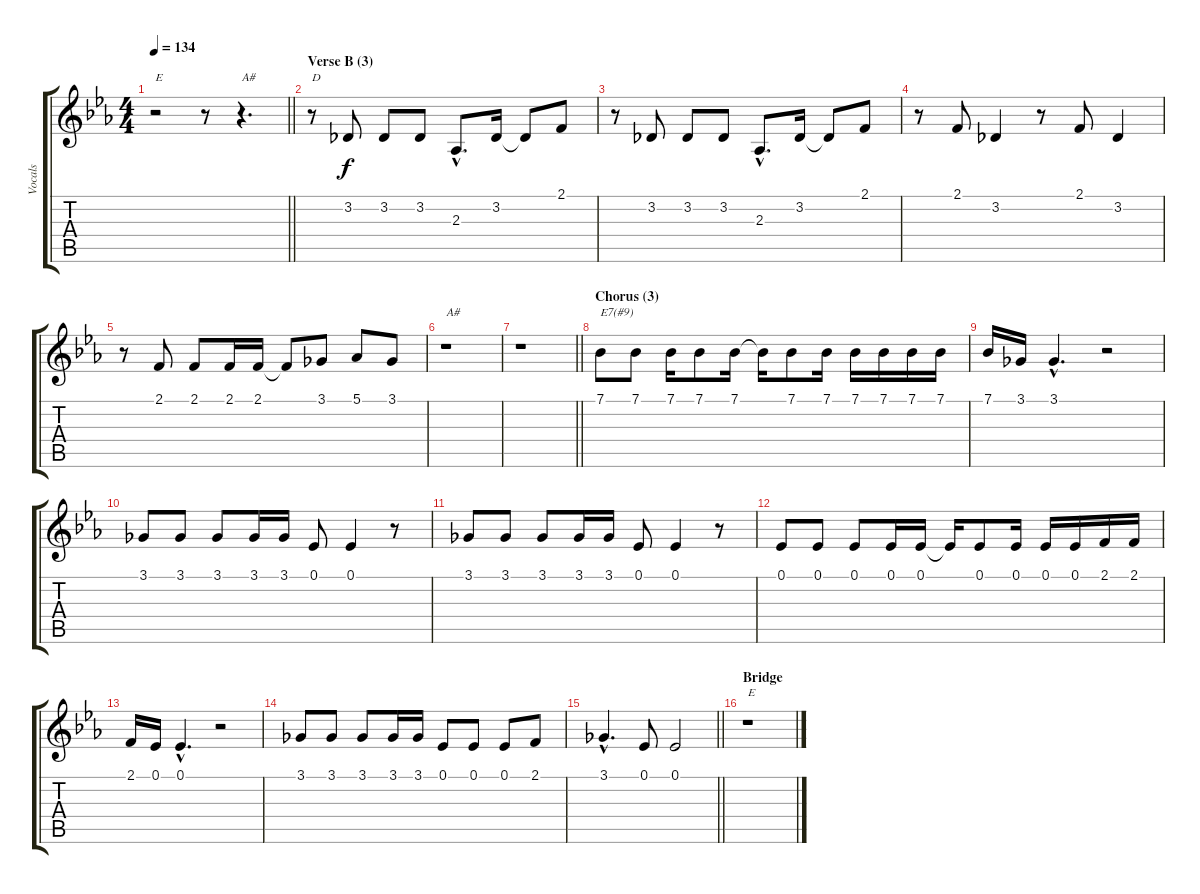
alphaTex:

\track ("Vocals" "Vocals") {instrument sopranosax}
\staff {score tabs}
\tuning (Eb4 Bb3 Gb3 Db3 Ab2 Eb2) {hide}
\ts (4 4)
\tempo 134
\clef g2
\barLineRight lightlight
\ks eb
r.2{txt "E" dy f} r.8 r.4{d txt "A#"} |
\section ("" "Verse B (3)")
r.8{txt "D"} 3.2.8 3.2.8 3.2.8 2.3{hac}.8{d} 3.2.16 3.2{t}.8 2.1.8 |
r.8 3.2.8 3.2.8 3.2.8 2.3{hac}.8{d} 3.2.16 3.2{t}.8 2.1.8 |
r.8 2.1.8 3.2.4 r.8 2.1.8 3.2.4 |
r.8 2.1.8 2.1.8 2.1.16 2.1.16 2.1{t}.8 3.1.8 5.1.8 3.1.8 |
r.1{txt "A#"} |
\barLineRight lightlight
r.1 |
\section ("" "Chorus (3)")
7.1.8{txt "E7(#9)"} 7.1.8 7.1.16 7.1.8 7.1.16 7.1{t}.16 7.1.8 7.1.16 7.1.16 7.1.16 7.1.16 7.1.16 |
7.1.16 3.1.16 3.1{hac}.4{d} r.2 |
3.1.8 3.1.8 3.1.8 3.1.16 3.1.16 0.1.8 0.1.4 r.8 |
3.1.8 3.1.8 3.1.8 3.1.16 3.1.16 0.1.8 0.1.4 r.8 |
0.1.8 0.1.8 0.1.8 0.1.16 0.1.16 0.1{t}.16 0.1.8 0.1.16 0.1.16 0.1.16 2.1.16 2.1.16 |
2.1.16 0.1.16 0.1{hac}.4{d} r.2 |
3.1.8 3.1.8 3.1.8 3.1.16 3.1.16 0.1.8 0.1.8 0.1.8 2.1.8 |
\barLineRight lightlight
3.1{hac}.4{d} 0.1.8 0.1.2 |
\section ("" "Bridge")
r.1{txt "E"}
